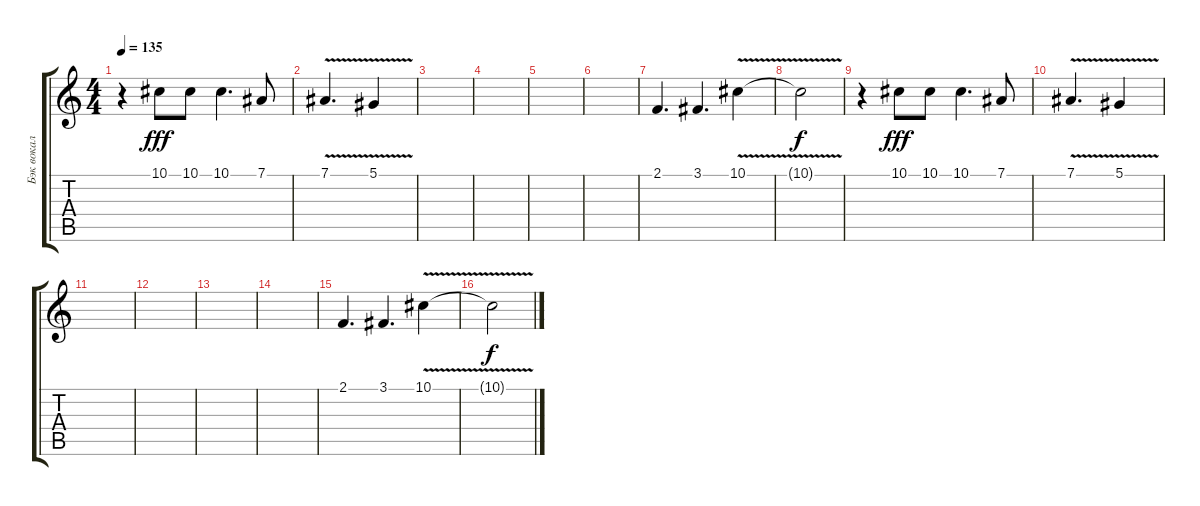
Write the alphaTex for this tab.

\track ("Бэк вокал 1" "Бэк вокал ") {instrument pad4choir}
\staff {score tabs}
\tuning (Eb4 Bb3 Gb3 Db3 Ab2 Eb2) {hide}
\ts (4 4)
\tempo 135
\clef g2
\ks c
r.4{dy f} 10.1.8{dy fff} 10.1.8 10.1.4{d} 7.1.8 |
7.1{v}.4{d} 5.1{v}.4 |
|
|
|
|
2.1.4{d} 3.1.4{d} 10.1{v}.4 |
10.1{t}.2{dy f} |
r.4 10.1.8{dy fff} 10.1.8 10.1.4{d} 7.1.8 |
7.1{v}.4{d} 5.1{v}.4 |
|
|
|
|
2.1.4{d} 3.1.4{d} 10.1{v}.4 |
10.1{t}.2{dy f}
